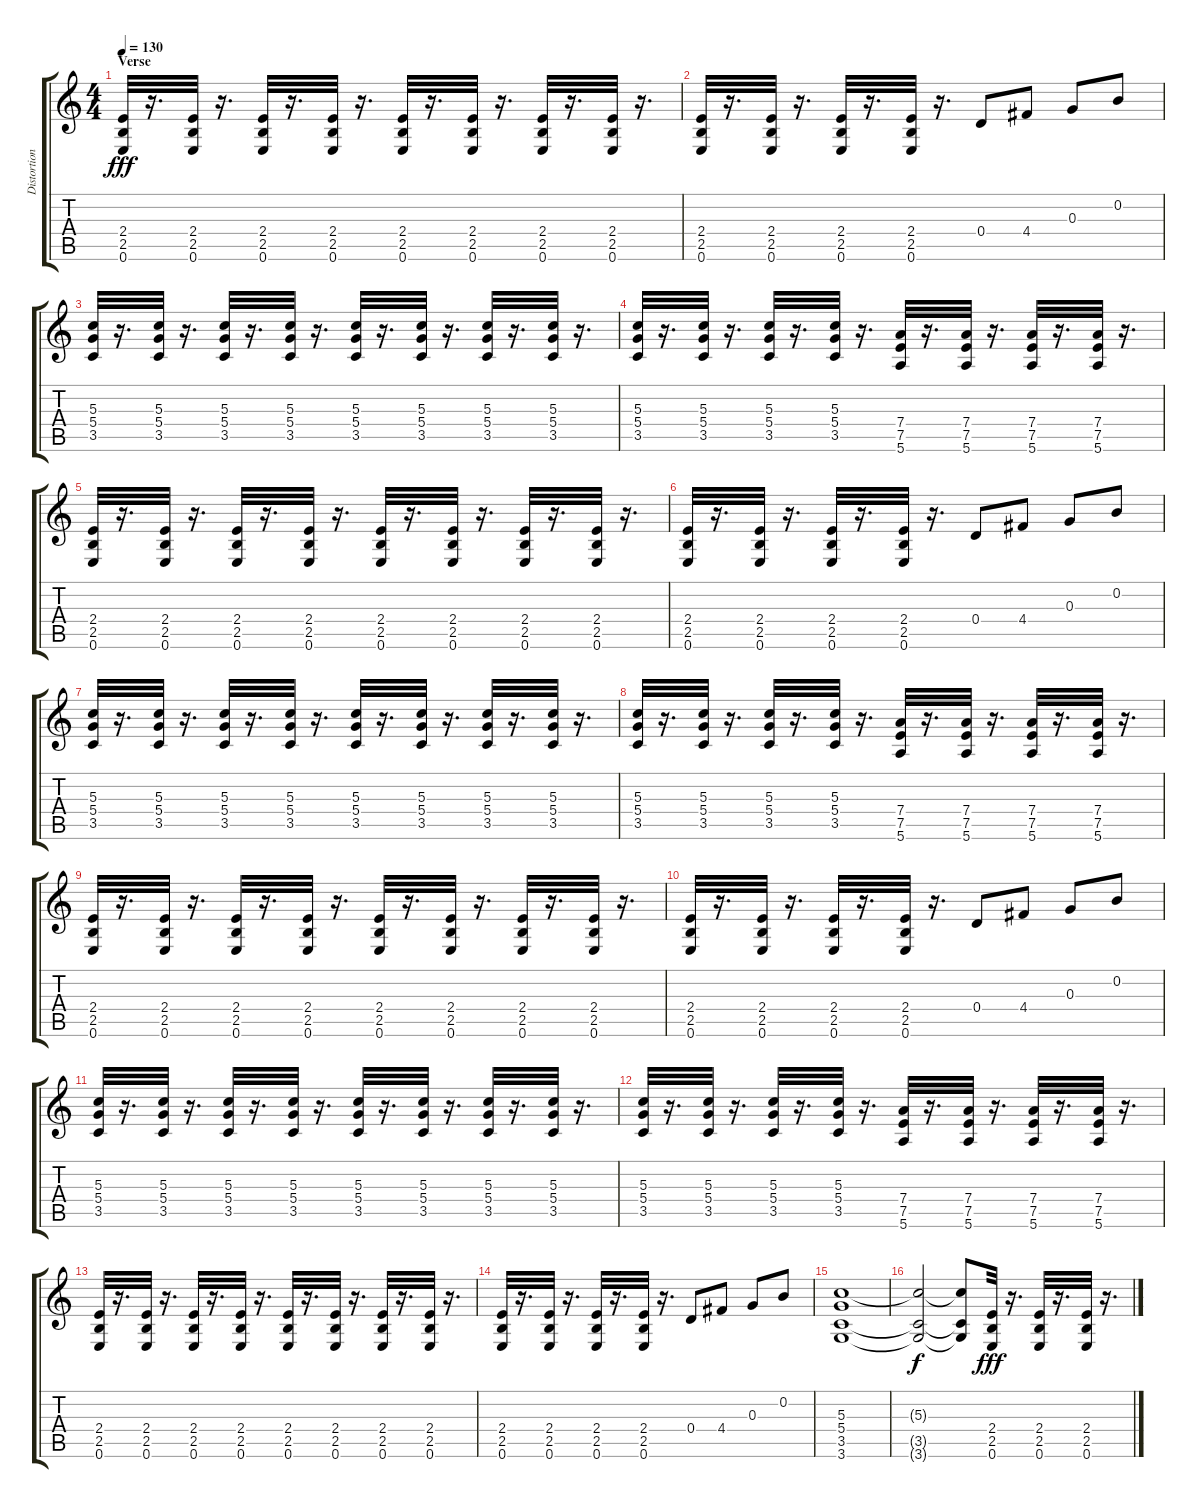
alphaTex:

\track ("Distortion" "Distortion") {instrument distortionguitar}
\staff {score tabs}
\tuning (E4 B3 G3 D3 A2 E2) {hide}
\ts (4 4)
\section ("" "Verse")
\tempo 130
\clef g2
\ks c
(2.4 2.5 0.6).32{dy fff volume 8} r.16{d} (2.4 2.5 0.6).32 r.16{d} (2.4 2.5 0.6).32 r.16{d} (2.4 2.5 0.6).32 r.16{d} (2.4 2.5 0.6).32 r.16{d} (2.4 2.5 0.6).32 r.16{d} (2.4 2.5 0.6).32 r.16{d} (2.4 2.5 0.6).32 r.16{d} |
(2.4 2.5 0.6).32 r.16{d} (2.4 2.5 0.6).32 r.16{d} (2.4 2.5 0.6).32 r.16{d} (2.4 2.5 0.6).32 r.16{d} 0.4.8{volume 12} 4.4.8 0.3.8 0.2.8 |
(5.3 5.4 3.5).32{volume 8} r.16{d} (5.3 5.4 3.5).32 r.16{d} (5.3 5.4 3.5).32 r.16{d} (5.3 5.4 3.5).32 r.16{d} (5.3 5.4 3.5).32 r.16{d} (5.3 5.4 3.5).32 r.16{d} (5.3 5.4 3.5).32 r.16{d} (5.3 5.4 3.5).32 r.16{d} |
(5.3 5.4 3.5).32 r.16{d} (5.3 5.4 3.5).32 r.16{d} (5.3 5.4 3.5).32 r.16{d} (5.3 5.4 3.5).32 r.16{d} (7.4 7.5 5.6).32 r.16{d} (7.4 7.5 5.6).32 r.16{d} (7.4 7.5 5.6).32 r.16{d} (7.4 7.5 5.6).32 r.16{d} |
(2.4 2.5 0.6).32 r.16{d} (2.4 2.5 0.6).32 r.16{d} (2.4 2.5 0.6).32 r.16{d} (2.4 2.5 0.6).32 r.16{d} (2.4 2.5 0.6).32 r.16{d} (2.4 2.5 0.6).32 r.16{d} (2.4 2.5 0.6).32 r.16{d} (2.4 2.5 0.6).32 r.16{d} |
(2.4 2.5 0.6).32 r.16{d} (2.4 2.5 0.6).32 r.16{d} (2.4 2.5 0.6).32 r.16{d} (2.4 2.5 0.6).32 r.16{d} 0.4.8{volume 12} 4.4.8 0.3.8 0.2.8 |
(5.3 5.4 3.5).32{volume 8} r.16{d} (5.3 5.4 3.5).32 r.16{d} (5.3 5.4 3.5).32 r.16{d} (5.3 5.4 3.5).32 r.16{d} (5.3 5.4 3.5).32 r.16{d} (5.3 5.4 3.5).32 r.16{d} (5.3 5.4 3.5).32 r.16{d} (5.3 5.4 3.5).32 r.16{d} |
(5.3 5.4 3.5).32 r.16{d} (5.3 5.4 3.5).32 r.16{d} (5.3 5.4 3.5).32 r.16{d} (5.3 5.4 3.5).32 r.16{d} (7.4 7.5 5.6).32 r.16{d} (7.4 7.5 5.6).32 r.16{d} (7.4 7.5 5.6).32 r.16{d} (7.4 7.5 5.6).32 r.16{d} |
(2.4 2.5 0.6).32 r.16{d} (2.4 2.5 0.6).32 r.16{d} (2.4 2.5 0.6).32 r.16{d} (2.4 2.5 0.6).32 r.16{d} (2.4 2.5 0.6).32 r.16{d} (2.4 2.5 0.6).32 r.16{d} (2.4 2.5 0.6).32 r.16{d} (2.4 2.5 0.6).32 r.16{d} |
(2.4 2.5 0.6).32 r.16{d} (2.4 2.5 0.6).32 r.16{d} (2.4 2.5 0.6).32 r.16{d} (2.4 2.5 0.6).32 r.16{d} 0.4.8{volume 12} 4.4.8 0.3.8 0.2.8 |
(5.3 5.4 3.5).32{volume 8} r.16{d} (5.3 5.4 3.5).32 r.16{d} (5.3 5.4 3.5).32 r.16{d} (5.3 5.4 3.5).32 r.16{d} (5.3 5.4 3.5).32 r.16{d} (5.3 5.4 3.5).32 r.16{d} (5.3 5.4 3.5).32 r.16{d} (5.3 5.4 3.5).32 r.16{d} |
(5.3 5.4 3.5).32 r.16{d} (5.3 5.4 3.5).32 r.16{d} (5.3 5.4 3.5).32 r.16{d} (5.3 5.4 3.5).32 r.16{d} (7.4 7.5 5.6).32 r.16{d} (7.4 7.5 5.6).32 r.16{d} (7.4 7.5 5.6).32 r.16{d} (7.4 7.5 5.6).32 r.16{d} |
(2.4 2.5 0.6).32 r.16{d} (2.4 2.5 0.6).32 r.16{d} (2.4 2.5 0.6).32 r.16{d} (2.4 2.5 0.6).32 r.16{d} (2.4 2.5 0.6).32 r.16{d} (2.4 2.5 0.6).32 r.16{d} (2.4 2.5 0.6).32 r.16{d} (2.4 2.5 0.6).32 r.16{d} |
(2.4 2.5 0.6).32 r.16{d} (2.4 2.5 0.6).32 r.16{d} (2.4 2.5 0.6).32 r.16{d} (2.4 2.5 0.6).32 r.16{d} 0.4.8{volume 12} 4.4.8 0.3.8 0.2.8 |
(5.3 5.4 3.5 3.6).1{balance 8 instrument distortionguitar} |
(5.3{t} 3.5{t} 3.6{t}).2{dy f} (5.3{t} 3.5{t} 3.6{t}).8 (2.4 2.5 0.6).32{dy fff} r.16{d} (2.4 2.5 0.6).32 r.16{d} (2.4 2.5 0.6).32 r.16{d}
